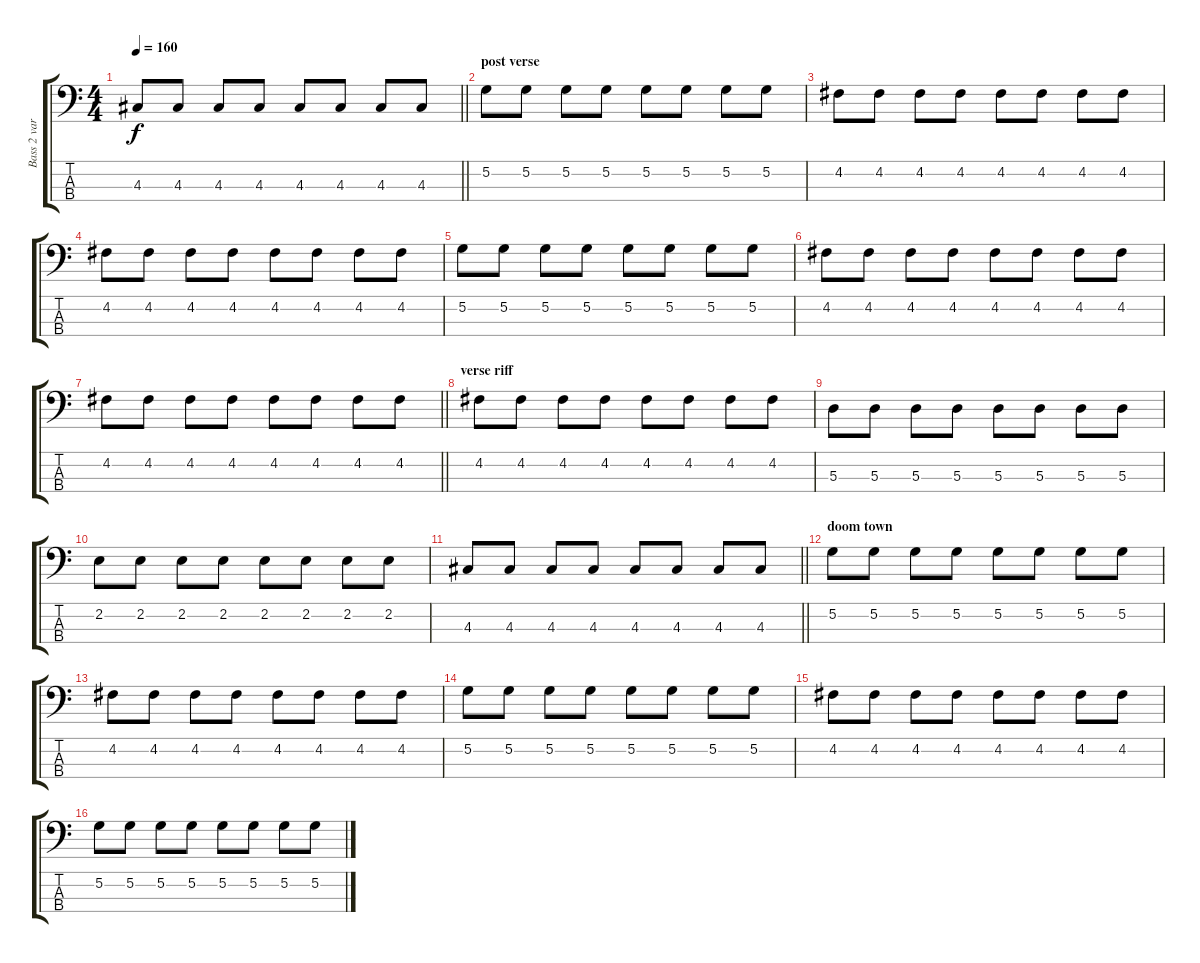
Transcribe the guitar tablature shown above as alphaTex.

\track ("Bass 2 var" "Bass 2 var") {mute instrument electricbassfinger}
\staff {score tabs}
\tuning (G2 D2 A1 E1) {hide}
\ts (4 4)
\tempo 160
\clef f4
\barLineRight lightlight
\ks c
4.3.8{dy f} 4.3.8 4.3.8 4.3.8 4.3.8 4.3.8 4.3.8 4.3.8 |
\section ("" "post verse")
5.2.8 5.2.8 5.2.8 5.2.8 5.2.8 5.2.8 5.2.8 5.2.8 |
4.2.8 4.2.8 4.2.8 4.2.8 4.2.8 4.2.8 4.2.8 4.2.8 |
4.2.8 4.2.8 4.2.8 4.2.8 4.2.8 4.2.8 4.2.8 4.2.8 |
5.2.8 5.2.8 5.2.8 5.2.8 5.2.8 5.2.8 5.2.8 5.2.8 |
4.2.8 4.2.8 4.2.8 4.2.8 4.2.8 4.2.8 4.2.8 4.2.8 |
\barLineRight lightlight
4.2.8 4.2.8 4.2.8 4.2.8 4.2.8 4.2.8 4.2.8 4.2.8 |
\section ("" "verse riff")
4.2.8 4.2.8 4.2.8 4.2.8 4.2.8 4.2.8 4.2.8 4.2.8 |
5.3.8 5.3.8 5.3.8 5.3.8 5.3.8 5.3.8 5.3.8 5.3.8 |
2.2.8 2.2.8 2.2.8 2.2.8 2.2.8 2.2.8 2.2.8 2.2.8 |
\barLineRight lightlight
4.3.8 4.3.8 4.3.8 4.3.8 4.3.8 4.3.8 4.3.8 4.3.8 |
\section ("" "doom town")
5.2.8 5.2.8 5.2.8 5.2.8 5.2.8 5.2.8 5.2.8 5.2.8 |
4.2.8 4.2.8 4.2.8 4.2.8 4.2.8 4.2.8 4.2.8 4.2.8 |
5.2.8 5.2.8 5.2.8 5.2.8 5.2.8 5.2.8 5.2.8 5.2.8 |
4.2.8 4.2.8 4.2.8 4.2.8 4.2.8 4.2.8 4.2.8 4.2.8 |
5.2.8 5.2.8 5.2.8 5.2.8 5.2.8 5.2.8 5.2.8 5.2.8
